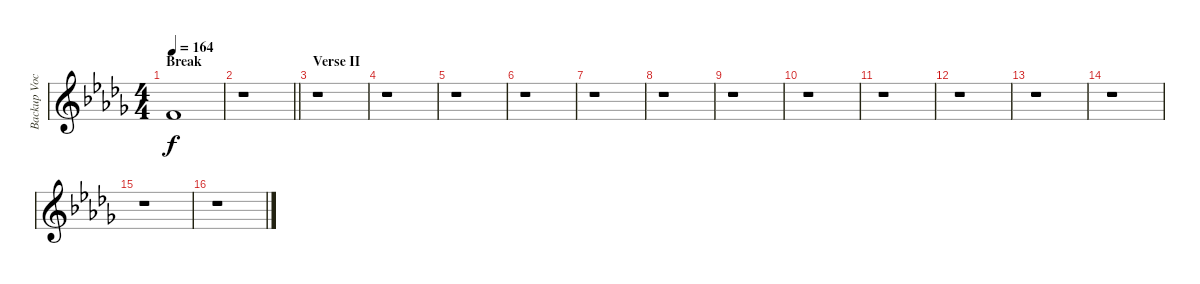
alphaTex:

\track ("Backup Vocals" "Backup Voc") {instrument lead6voice}
\staff {score}
\tuning (Eb4 Bb3 Gb3 Db3 Ab2 Db2) {hide}
\ts (4 4)
\section ("" "Break")
\tempo 164
\clef g2
\ks db
7.2{t}.1{dy f} |
\barLineRight lightlight
r.1 |
\section ("" "Verse II")
r.1 |
r.1 |
r.1 |
r.1 |
r.1 |
r.1 |
r.1 |
r.1 |
r.1 |
r.1 |
r.1 |
r.1 |
r.1 |
r.1
